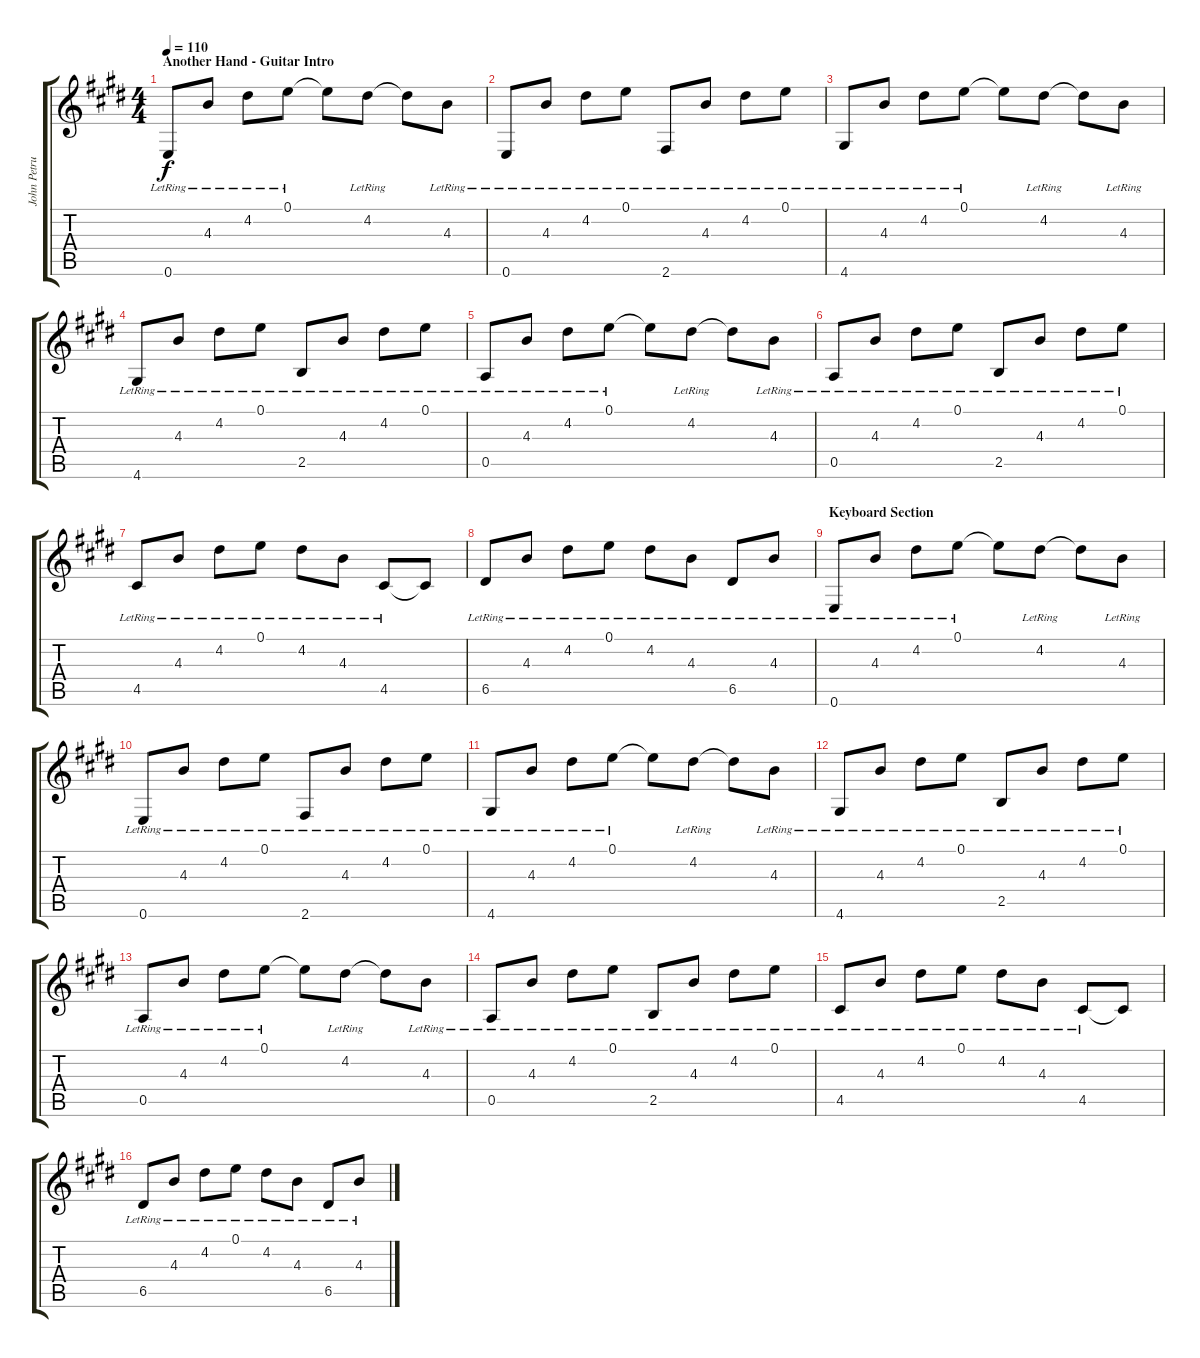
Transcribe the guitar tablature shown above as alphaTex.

\track ("John Petrucci Acoustic/Solo Guitar" "John Petru") {instrument electricguitarclean}
\staff {score tabs}
\tuning (E4 B3 G3 D3 A2 E2) {hide}
\ts (4 4)
\section ("" "Another Hand - Guitar Intro")
\tempo 110
\clef g2
\ks e
0.6{lr}.8{dy f instrument electricguitarclean} 4.3{lr}.8 4.2{lr}.8 0.1{lr}.8 0.1{t}.8 4.2{lr}.8 4.2{t}.8 4.3{lr}.8 |
0.6{lr}.8 4.3{lr}.8 4.2{lr}.8 0.1{lr}.8 2.6{lr}.8 4.3{lr}.8 4.2{lr}.8 0.1{lr}.8 |
4.6{lr}.8 4.3{lr}.8 4.2{lr}.8 0.1{lr}.8 0.1{t}.8 4.2{lr}.8 4.2{t}.8 4.3{lr}.8 |
4.6{lr}.8 4.3{lr}.8 4.2{lr}.8 0.1{lr}.8 2.5{lr}.8 4.3{lr}.8 4.2{lr}.8 0.1{lr}.8 |
0.5{lr}.8 4.3{lr}.8 4.2{lr}.8 0.1{lr}.8 0.1{t}.8 4.2{lr}.8 4.2{t}.8 4.3{lr}.8 |
0.5{lr}.8 4.3{lr}.8 4.2{lr}.8 0.1{lr}.8 2.5{lr}.8 4.3{lr}.8 4.2{lr}.8 0.1{lr}.8 |
4.5{lr}.8 4.3{lr}.8 4.2{lr}.8 0.1{lr}.8 4.2{lr}.8 4.3{lr}.8 4.5{lr}.8 4.5{t}.8 |
6.5{lr}.8 4.3{lr}.8 4.2{lr}.8 0.1{lr}.8 4.2{lr}.8 4.3{lr}.8 6.5{lr}.8 4.3{lr}.8 |
\section ("" "Keyboard Section")
0.6{lr}.8 4.3{lr}.8 4.2{lr}.8 0.1{lr}.8 0.1{t}.8 4.2{lr}.8 4.2{t}.8 4.3{lr}.8 |
0.6{lr}.8 4.3{lr}.8 4.2{lr}.8 0.1{lr}.8 2.6{lr}.8 4.3{lr}.8 4.2{lr}.8 0.1{lr}.8 |
4.6{lr}.8 4.3{lr}.8 4.2{lr}.8 0.1{lr}.8 0.1{t}.8 4.2{lr}.8 4.2{t}.8 4.3{lr}.8 |
4.6{lr}.8 4.3{lr}.8 4.2{lr}.8 0.1{lr}.8 2.5{lr}.8 4.3{lr}.8 4.2{lr}.8 0.1{lr}.8 |
0.5{lr}.8 4.3{lr}.8 4.2{lr}.8 0.1{lr}.8 0.1{t}.8 4.2{lr}.8 4.2{t}.8 4.3{lr}.8 |
0.5{lr}.8 4.3{lr}.8 4.2{lr}.8 0.1{lr}.8 2.5{lr}.8 4.3{lr}.8 4.2{lr}.8 0.1{lr}.8 |
4.5{lr}.8 4.3{lr}.8 4.2{lr}.8 0.1{lr}.8 4.2{lr}.8 4.3{lr}.8 4.5{lr}.8 4.5{t}.8 |
6.5{lr}.8 4.3{lr}.8 4.2{lr}.8 0.1{lr}.8 4.2{lr}.8 4.3{lr}.8 6.5{lr}.8 4.3{lr}.8
